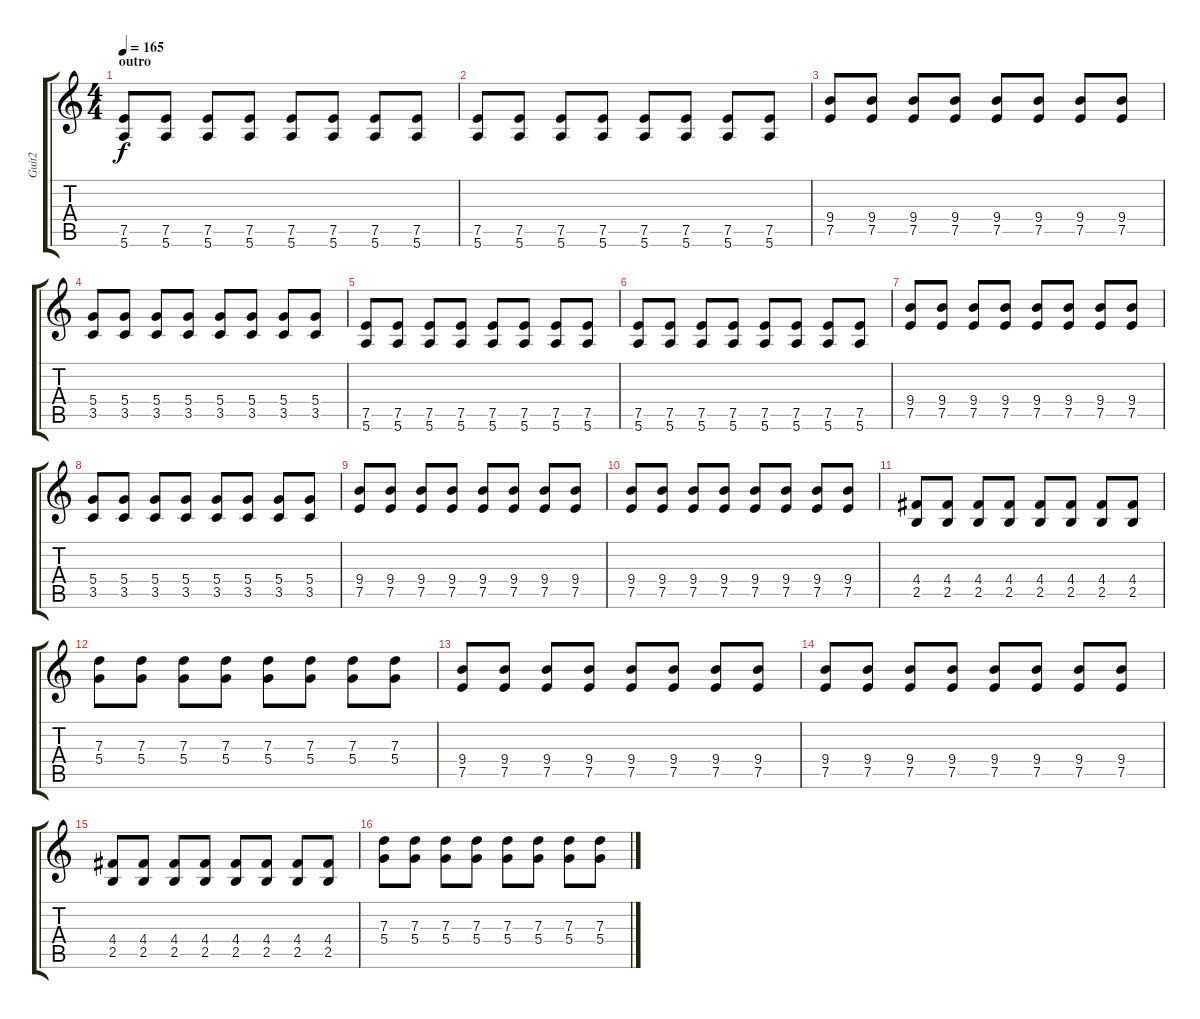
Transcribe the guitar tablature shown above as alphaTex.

\track ("Guit2" "Guit2") {instrument overdrivenguitar}
\staff {score tabs}
\tuning (E4 B3 G3 D3 A2 E2) {hide}
\ts (4 4)
\section ("" "outro")
\tempo 165
\clef g2
\ks c
(7.5 5.6).8{dy f} (7.5 5.6).8 (7.5 5.6).8 (7.5 5.6).8 (7.5 5.6).8 (7.5 5.6).8 (7.5 5.6).8 (7.5 5.6).8 |
(7.5 5.6).8 (7.5 5.6).8 (7.5 5.6).8 (7.5 5.6).8 (7.5 5.6).8 (7.5 5.6).8 (7.5 5.6).8 (7.5 5.6).8 |
(9.4 7.5).8 (9.4 7.5).8 (9.4 7.5).8 (9.4 7.5).8 (9.4 7.5).8 (9.4 7.5).8 (9.4 7.5).8 (9.4 7.5).8 |
(5.4 3.5).8 (5.4 3.5).8 (5.4 3.5).8 (5.4 3.5).8 (5.4 3.5).8 (5.4 3.5).8 (5.4 3.5).8 (5.4 3.5).8 |
(7.5 5.6).8 (7.5 5.6).8 (7.5 5.6).8 (7.5 5.6).8 (7.5 5.6).8 (7.5 5.6).8 (7.5 5.6).8 (7.5 5.6).8 |
(7.5 5.6).8 (7.5 5.6).8 (7.5 5.6).8 (7.5 5.6).8 (7.5 5.6).8 (7.5 5.6).8 (7.5 5.6).8 (7.5 5.6).8 |
(9.4 7.5).8 (9.4 7.5).8 (9.4 7.5).8 (9.4 7.5).8 (9.4 7.5).8 (9.4 7.5).8 (9.4 7.5).8 (9.4 7.5).8 |
(5.4 3.5).8 (5.4 3.5).8 (5.4 3.5).8 (5.4 3.5).8 (5.4 3.5).8 (5.4 3.5).8 (5.4 3.5).8 (5.4 3.5).8 |
(9.4 7.5).8 (9.4 7.5).8 (9.4 7.5).8 (9.4 7.5).8 (9.4 7.5).8 (9.4 7.5).8 (9.4 7.5).8 (9.4 7.5).8 |
(9.4 7.5).8 (9.4 7.5).8 (9.4 7.5).8 (9.4 7.5).8 (9.4 7.5).8 (9.4 7.5).8 (9.4 7.5).8 (9.4 7.5).8 |
(4.4 2.5).8 (4.4 2.5).8 (4.4 2.5).8 (4.4 2.5).8 (4.4 2.5).8 (4.4 2.5).8 (4.4 2.5).8 (4.4 2.5).8 |
(7.3 5.4).8 (7.3 5.4).8 (7.3 5.4).8 (7.3 5.4).8 (7.3 5.4).8 (7.3 5.4).8 (7.3 5.4).8 (7.3 5.4).8 |
(9.4 7.5).8 (9.4 7.5).8 (9.4 7.5).8 (9.4 7.5).8 (9.4 7.5).8 (9.4 7.5).8 (9.4 7.5).8 (9.4 7.5).8 |
(9.4 7.5).8 (9.4 7.5).8 (9.4 7.5).8 (9.4 7.5).8 (9.4 7.5).8 (9.4 7.5).8 (9.4 7.5).8 (9.4 7.5).8 |
(4.4 2.5).8 (4.4 2.5).8 (4.4 2.5).8 (4.4 2.5).8 (4.4 2.5).8 (4.4 2.5).8 (4.4 2.5).8 (4.4 2.5).8 |
(7.3 5.4).8 (7.3 5.4).8 (7.3 5.4).8 (7.3 5.4).8 (7.3 5.4).8 (7.3 5.4).8 (7.3 5.4).8 (7.3 5.4).8
